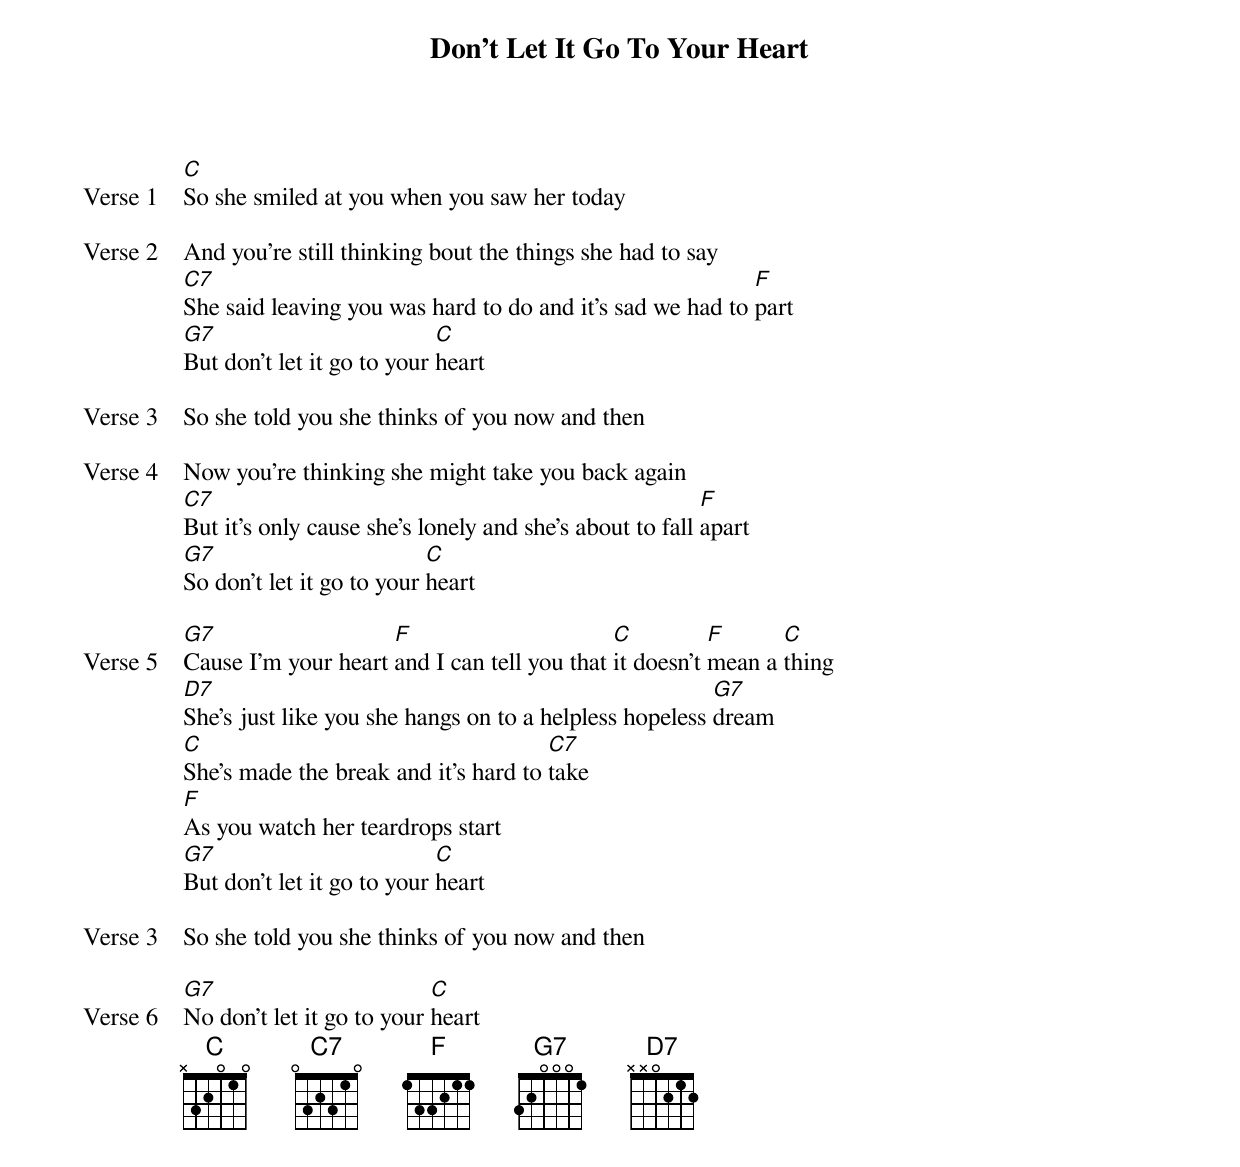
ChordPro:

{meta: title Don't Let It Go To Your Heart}
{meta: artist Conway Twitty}
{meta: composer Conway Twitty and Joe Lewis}
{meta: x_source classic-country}
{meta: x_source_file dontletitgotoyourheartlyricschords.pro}
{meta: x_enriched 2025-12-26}

{start_of_verse: Verse 1}
[C]So she smiled at you when you saw her today
{end_of_verse}

{start_of_verse: Verse 2}
And you're still thinking bout the things she had to say
[C7]She said leaving you was hard to do and it's sad we had to [F]part
[G7]But don't let it go to your [C]heart
{end_of_verse}

{start_of_verse: Verse 3}
So she told you she thinks of you now and then
{end_of_verse}

{start_of_verse: Verse 4}
Now you're thinking she might take you back again
[C7]But it's only cause she's lonely and she's about to fall [F]apart
[G7]So don't let it go to your [C]heart
{end_of_verse}

{start_of_verse: Verse 5}
[G7]Cause I'm your heart [F]and I can tell you that [C]it doesn't [F]mean a [C]thing
[D7]She's just like you she hangs on to a helpless hopeless [G7]dream
[C]She's made the break and it's hard to [C7]take
[F]As you watch her teardrops start
[G7]But don't let it go to your [C]heart
{end_of_verse}

{start_of_verse: Verse 3}
So she told you she thinks of you now and then
{end_of_verse}

{start_of_verse: Verse 6}
[G7]No don't let it go to your [C]heart
{end_of_verse}
